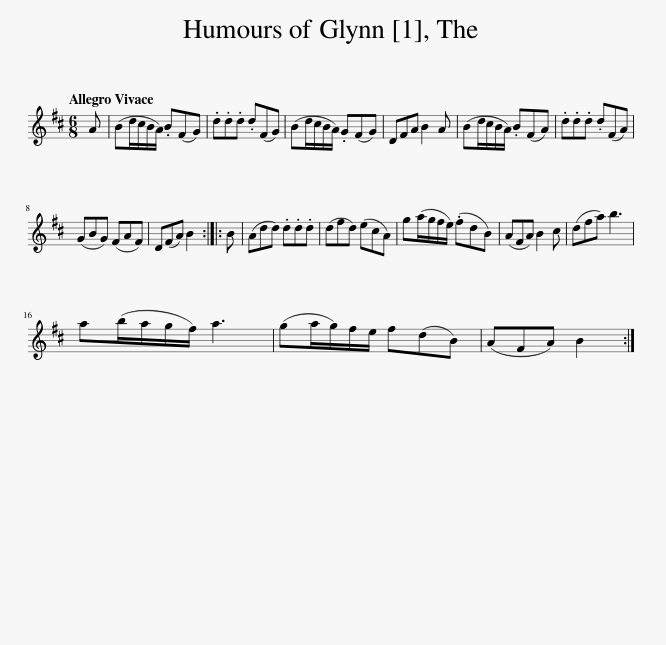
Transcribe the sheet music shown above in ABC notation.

X:1
L:1/8
Q:1/4=120
M:6/8
I:linebreak $
K:D
V:1 treble
V:1
 A | (Bd/c/B/A/) .B(FG) | .d.d.d .d(FG) | (Bd/c/B/A/) .G(FG) | DFA B2 A | %5
 (Bd/c/B/A/) .B(FA) | .d.d.d .d(FA) |$ (GBG) (FAF) | D(FA) B2 :: B | %10
 (Add) .d.d.d | (dfd) (ecA) | g(a/g/f/e/) (.fdB) | (AFA) B2 c | (dfa) b3 |$ %15
 a(b/a/g/f/) a3 | (ga/g/)f/e/ f(dB) | (AFA) B2 :| %18
